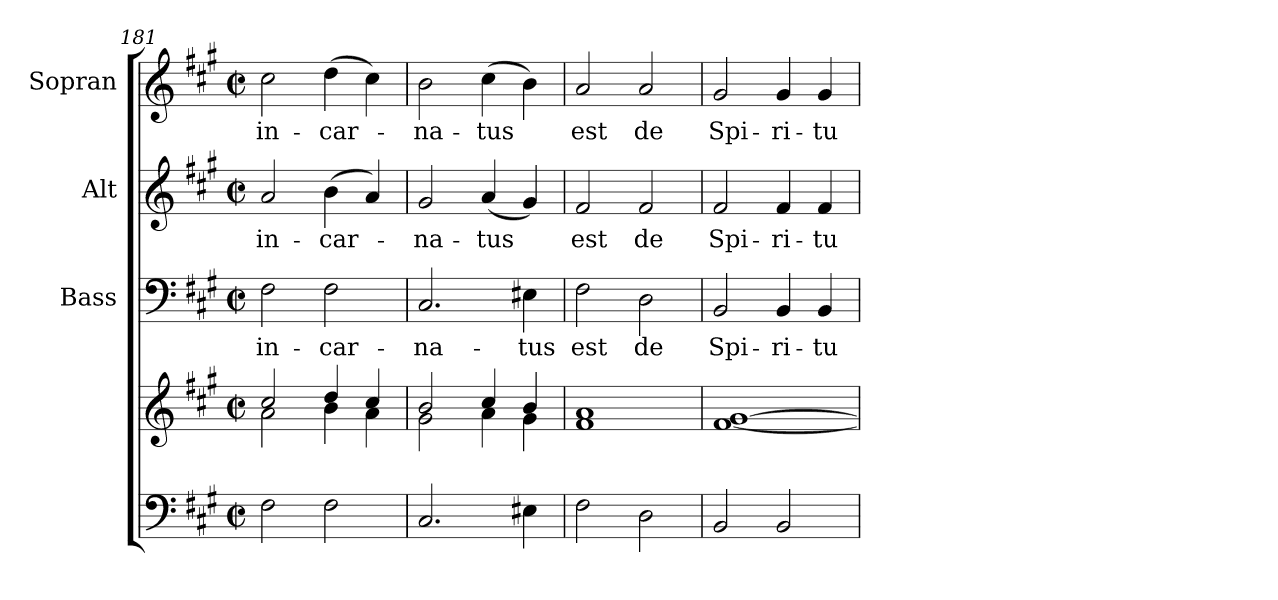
**kern	**kern	**kern	**text	**kern	**text	**kern	**text
*part4	*part4	*part3	*part3	*part2	*part2	*part1	*part1
*staff5	*staff4	*staff3	*staff3	*staff2	*staff2	*staff1	*staff1
*	*	*I"Bass	*	*I"Alt	*	*I"Sopran	*
*	*	*I'B.	*	*I'A.	*	*I'S.	*
!!LO:PB:g=z
*clefF4	*clefG2	*clefF4	*	*clefG2	*	*clefG2	*
*k[f#c#g#]	*k[f#c#g#]	*k[f#c#g#]	*	*k[f#c#g#]	*	*k[f#c#g#]	*
*A:	*A:	*A:	*	*A:	*	*A:	*
*M2/2	*M2/2	*M2/2	*	*M2/2	*	*M2/2	*
*met(c|)	*met(c|)	*met(c|)	*	*met(c|)	*	*met(c|)	*
=181	=181	=181	=181	=181	=181	=181	=181
*	*^	*	*	*	*	*	*
!	!	!	!	!LO:LY:b	!	!LO:LY:b	!	!LO:LY:b
2F#\	2cc#/	2a\	2F#\	in-	2a/	in-	2cc#\	in-
!	!	!	!	!LO:LY:b	!	!LO:LY:b	!	!LO:LY:b
2F#\	4dd/	4b\	2F#\	-car-	(>4b\	-car-	(>4dd\	-car-
.	4cc#/	4a\	.	.	4a/)	.	4cc#\)	.
=182	=182	=182	=182	=182	=182	=182	=182	=182
!	!	!	!	!LO:LY:b	!	!LO:LY:b	!	!LO:LY:b
2.C#/	2b/	2g#\	2.C#/	-na-	2g#/	-na-	2b\	-na-
!	!	!	!	!	!	!LO:LY:b	!	!LO:LY:b
.	4cc#/	4a\	.	.	(<4a/	-tus	(>4cc#\	-tus
!	!	!	!	!LO:LY:b	!	!	!	!
4E#X\	4b/	4g#\	4E#X\	-tus	4g#/)	.	4b\)	.
=183	=183	=183	=183	=183	=183	=183	=183	=183
!	!	!	!	!LO:LY:b	!	!LO:LY:b	!	!LO:LY:b
2F#\	1a	1f#	2F#\	est	2f#/	est	2a/	est
!	!	!	!	!LO:LY:b	!	!LO:LY:b	!	!LO:LY:b
2D\	.	.	2D\	de	2f#/	de	2a/	de
*	*v	*v	*	*	*	*	*	*
=184	=184	=184	=184	=184	=184	=184	=184
!	!	!	!LO:LY:b	!	!LO:LY:b	!	!LO:LY:b
2BB/	[1f# [1g#	2BB/	Spi-	2f#/	Spi-	2g#/	Spi-
!	!	!	!LO:LY:b	!	!LO:LY:b	!	!LO:LY:b
2BB/	.	4BB/	-ri-	4f#/	-ri-	4g#/	-ri-
!	!	!	!LO:LY:b	!	!LO:LY:b	!	!LO:LY:b
.	.	4BB/	-tu	4f#/	-tu	4g#/	-tu
=	=	=	=	=	=	=	=
*-	*-	*-	*-	*-	*-	*-	*-
